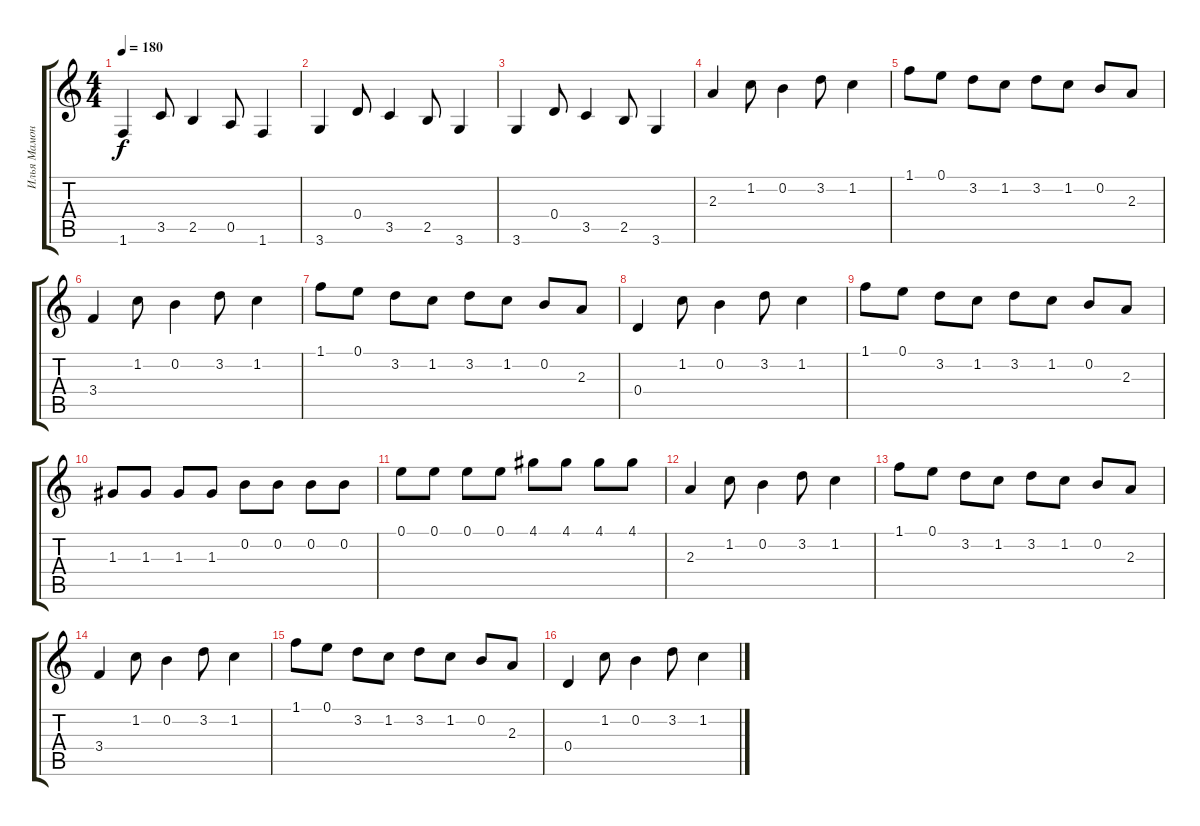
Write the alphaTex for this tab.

\track ("Илья Мамонтов" "Илья Мамон") {instrument distortionguitar}
\staff {score tabs}
\tuning (E4 B3 G3 D3 A2 E2) {hide}
\ts (4 4)
\tempo 180
\clef g2
\ks c
1.6.4{dy f} 3.5.8 2.5.4 0.5.8 1.6.4 |
3.6.4 0.4.8 3.5.4 2.5.8 3.6.4 |
3.6.4 0.4.8 3.5.4 2.5.8 3.6.4 |
2.3.4{balance 3} 1.2.8 0.2.4 3.2.8 1.2.4 |
1.1.8 0.1.8 3.2.8 1.2.8 3.2.8 1.2.8 0.2.8 2.3.8 |
3.4.4 1.2.8 0.2.4 3.2.8 1.2.4 |
1.1.8 0.1.8 3.2.8 1.2.8 3.2.8 1.2.8 0.2.8 2.3.8 |
0.4.4 1.2.8 0.2.4 3.2.8 1.2.4 |
1.1.8 0.1.8 3.2.8 1.2.8 3.2.8 1.2.8 0.2.8 2.3.8 |
1.3.8{volume 10} 1.3.8 1.3.8 1.3.8 0.2.8 0.2.8 0.2.8 0.2.8 |
0.1.8 0.1.8 0.1.8 0.1.8 4.1.8 4.1.8 4.1.8 4.1.8 |
2.3.4{balance 3} 1.2.8 0.2.4 3.2.8 1.2.4 |
1.1.8 0.1.8 3.2.8 1.2.8 3.2.8 1.2.8 0.2.8 2.3.8 |
3.4.4 1.2.8 0.2.4 3.2.8 1.2.4 |
1.1.8 0.1.8 3.2.8 1.2.8 3.2.8 1.2.8 0.2.8 2.3.8 |
0.4.4 1.2.8 0.2.4 3.2.8 1.2.4
